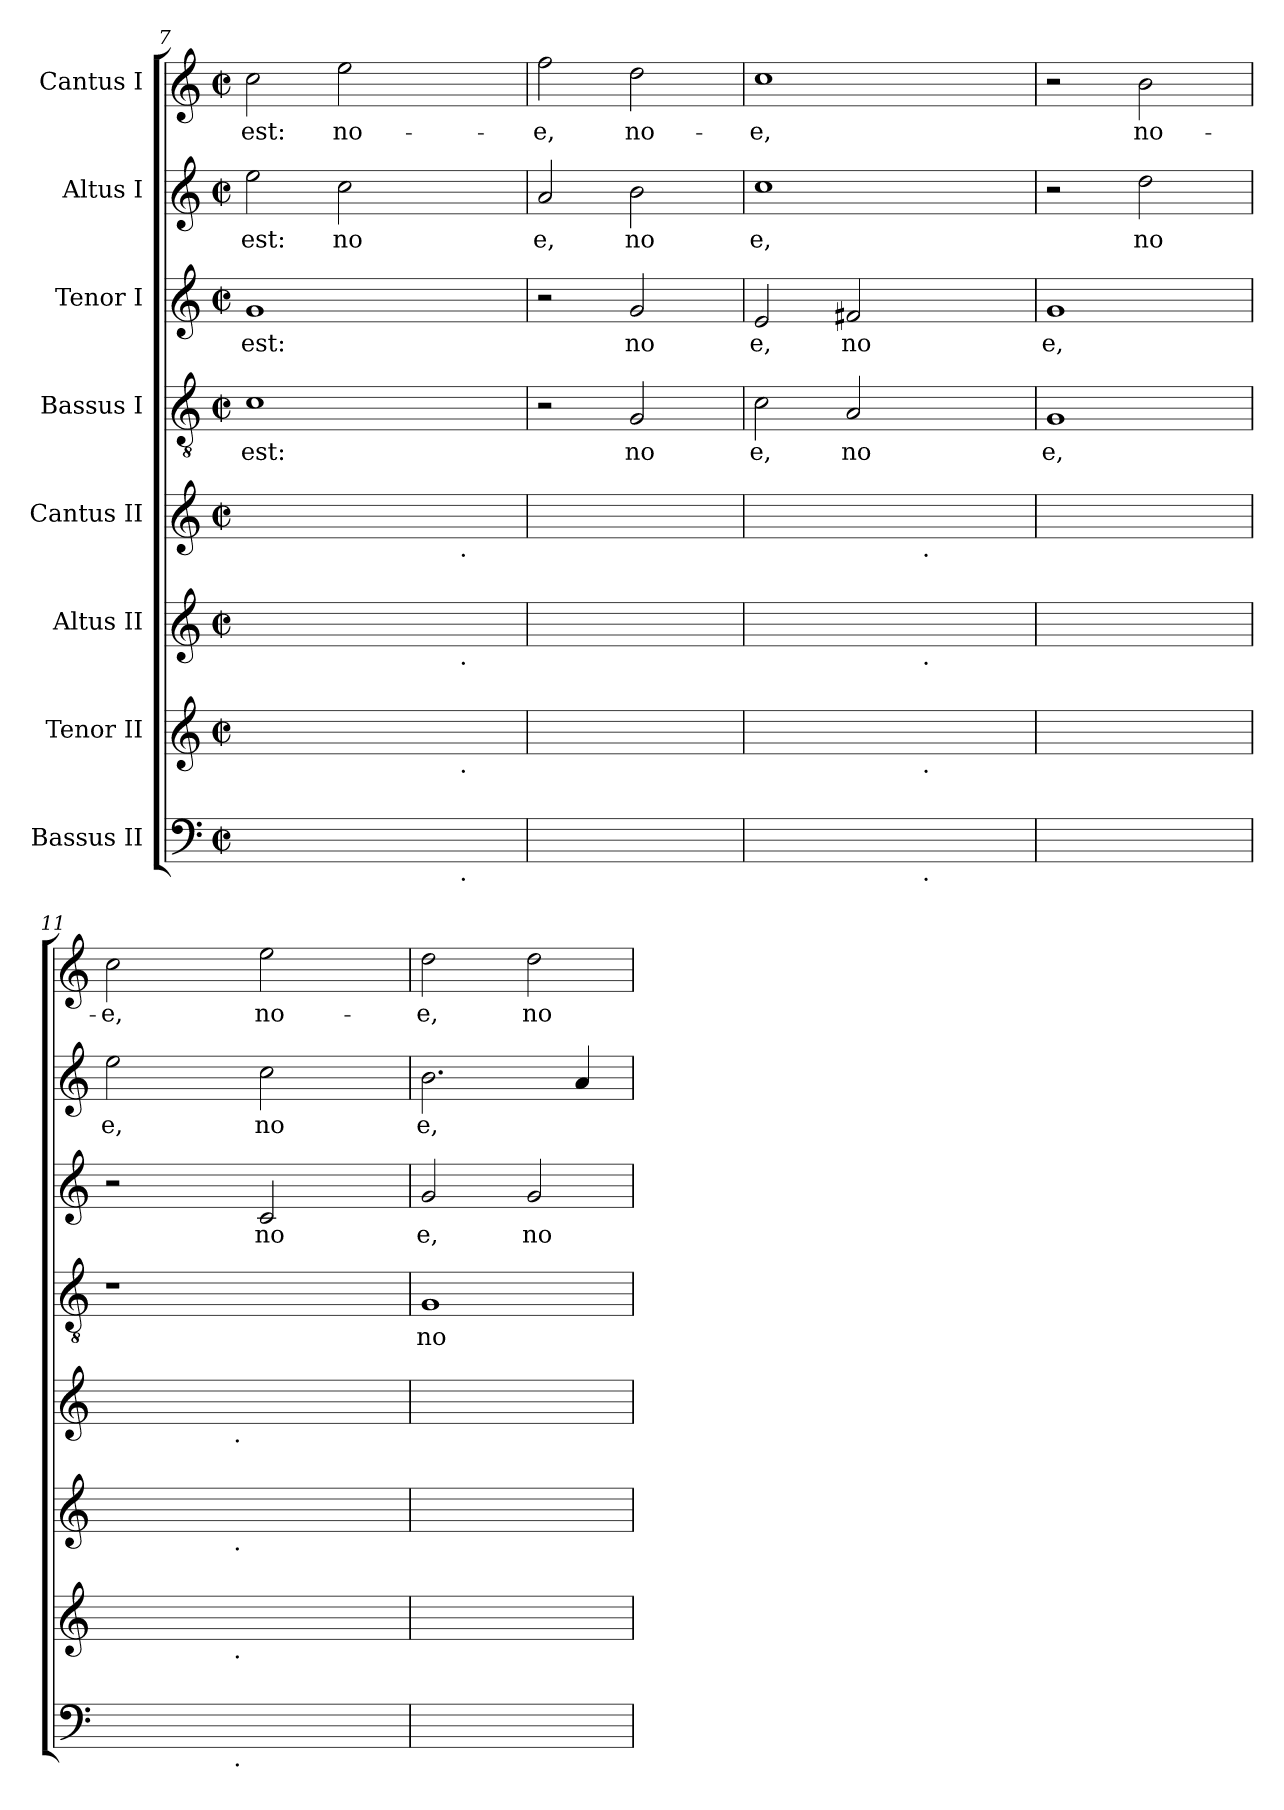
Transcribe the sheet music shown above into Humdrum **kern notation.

**kern	**kern	**kern	**kern	**kern	**text	**kern	**text	**kern	**text	**kern	**text
*part8	*part7	*part6	*part5	*part4	*part4	*part3	*part3	*part2	*part2	*part1	*part1
*staff8	*staff7	*staff6	*staff5	*staff4	*staff4	*staff3	*staff3	*staff2	*staff2	*staff1	*staff1
*I"Bassus II	*I"Tenor II	*I"Altus II	*I"Cantus II	*I"Bassus I	*	*I"Tenor I	*	*I"Altus I	*	*I"Cantus I	*
!!LO:LB:g=z
*clefF4	*clefG2	*clefG2	*clefG2	*clefGv2	*	*clefG2	*	*clefG2	*	*clefG2	*
*k[]	*k[]	*k[]	*k[]	*k[]	*	*k[]	*	*k[]	*	*k[]	*
*C:	*C:	*C:	*C:	*C:	*	*C:	*	*C:	*	*C:	*
*M2/2	*M2/2	*M2/2	*M2/2	*M2/2	*	*M2/2	*	*M2/2	*	*M2/2	*
*met(c|)	*met(c|)	*met(c|)	*met(c|)	*met(c|)	*	*met(c|)	*	*met(c|)	*	*met(c|)	*
=7	=7	=7	=7	=7	=7	=7	=7	=7	=7	=7	=7
!	!	!	!	!	!LO:LY:b	!	!LO:LY:b	!	!LO:LY:b	!	!LO:LY:b
4ryy	4ryy	4ryy	4ryy	1c	est:	1g	est:	2ee\	est:	2cc\	est:
4ryy	4ryy	4ryy	4ryy	.	.	.	.	.	.	.	.
!	!	!	!	!	!	!	!	!	!LO:LY:b	!	!LO:LY:b
4ryy	4ryy	4ryy	4ryy	.	.	.	.	2cc\	no	2ee\	no-
32ryy	32ryy	32ryy	32ryy	.	.	.	.	.	.	.	.
32ryy	32ryy	32ryy	32ryy	.	.	.	.	.	.	.	.
32ryy	32ryy	32ryy	32ryy	.	.	.	.	.	.	.	.
32ryy	32ryy	32ryy	32ryy	.	.	.	.	.	.	.	.
32ryy	32ryy	32ryy	32ryy	.	.	.	.	.	.	.	.
32ryy	32ryy	32ryy	32ryy	.	.	.	.	.	.	.	.
!	!	!	!LO:TX:b:t=.	!	!	!	!	!	!	!	!
!	!	!LO:TX:b:t=.	!	!	!	!	!	!	!	!	!
!	!LO:TX:b:t=.	!	!	!	!	!	!	!	!	!	!
!LO:TX:b:t=.	!	!	!	!	!	!	!	!	!	!	!
32ryy	32ryy	32ryy	32ryy	.	.	.	.	.	.	.	.
4ryy	4ryy	4ryy	4ryy	.	.	.	.	.	.	.	.
.	.	.	.	8..ryy	.	8..ryy	.	8..ryy	.	8..ryy	.
=8	=8	=8	=8	=8	=8	=8	=8	=8	=8	=8	=8
!	!	!	!	!	!	!	!	!	!LO:LY:b	!	!LO:LY:b
4ryy	4ryy	4ryy	4ryy	2r	.	2r	.	2a/	e,	2ff\	-e,
4ryy	4ryy	4ryy	4ryy	.	.	.	.	.	.	.	.
!	!	!	!	!	!LO:LY:b	!	!LO:LY:b	!	!LO:LY:b	!	!LO:LY:b
4ryy	4ryy	4ryy	4ryy	2G/	no	2g/	no	2b\	no	2dd\	no-
32ryy	32ryy	32ryy	32ryy	.	.	.	.	.	.	.	.
4ryy	4ryy	4ryy	4ryy	.	.	.	.	.	.	.	.
.	.	.	.	32ryy	.	32ryy	.	32ryy	.	32ryy	.
=9	=9	=9	=9	=9	=9	=9	=9	=9	=9	=9	=9
!	!	!	!	!	!LO:LY:b	!	!LO:LY:b	!	!LO:LY:b	!	!LO:LY:b
4ryy	4ryy	4ryy	4ryy	2c\	e,	2e/	e,	1cc	e,	1cc	-e,
4ryy	4ryy	4ryy	4ryy	.	.	.	.	.	.	.	.
!	!	!	!	!	!LO:LY:b	!	!LO:LY:b	!	!	!	!
32ryy	32ryy	32ryy	32ryy	2A/	no	2f#X/	no	.	.	.	.
32ryy	32ryy	32ryy	32ryy	.	.	.	.	.	.	.	.
32ryy	32ryy	32ryy	32ryy	.	.	.	.	.	.	.	.
32ryy	32ryy	32ryy	32ryy	.	.	.	.	.	.	.	.
32ryy	32ryy	32ryy	32ryy	.	.	.	.	.	.	.	.
32ryy	32ryy	32ryy	32ryy	.	.	.	.	.	.	.	.
!	!	!	!LO:TX:b:t=.	!	!	!	!	!	!	!	!
!	!	!LO:TX:b:t=.	!	!	!	!	!	!	!	!	!
!	!LO:TX:b:t=.	!	!	!	!	!	!	!	!	!	!
!LO:TX:b:t=.	!	!	!	!	!	!	!	!	!	!	!
32ryy	32ryy	32ryy	32ryy	.	.	.	.	.	.	.	.
4ryy	4ryy	4ryy	4ryy	.	.	.	.	.	.	.	.
4ryy	4ryy	4ryy	4ryy	.	.	.	.	.	.	.	.
.	.	.	.	8..ryy	.	8..ryy	.	8..ryy	.	8..ryy	.
=10	=10	=10	=10	=10	=10	=10	=10	=10	=10	=10	=10
!	!	!	!	!	!LO:LY:b	!	!LO:LY:b	!	!	!	!
4ryy	4ryy	4ryy	4ryy	1G	e,	1g	e,	2r	.	2r	.
4ryy	4ryy	4ryy	4ryy	.	.	.	.	.	.	.	.
!	!	!	!	!	!	!	!	!	!LO:LY:b	!	!LO:LY:b
32ryy	32ryy	32ryy	32ryy	.	.	.	.	2dd\	no	2b\	no-
4ryy	4ryy	4ryy	4ryy	.	.	.	.	.	.	.	.
4ryy	4ryy	4ryy	4ryy	.	.	.	.	.	.	.	.
.	.	.	.	32ryy	.	32ryy	.	32ryy	.	32ryy	.
=11	=11	=11	=11	=11	=11	=11	=11	=11	=11	=11	=11
!	!	!	!	!	!	!	!	!	!LO:LY:b	!	!LO:LY:b
4ryy	4ryy	4ryy	4ryy	1r	.	2r	.	2ee\	e,	2cc\	-e,
32ryy	32ryy	32ryy	32ryy	.	.	.	.	.	.	.	.
32ryy	32ryy	32ryy	32ryy	.	.	.	.	.	.	.	.
32ryy	32ryy	32ryy	32ryy	.	.	.	.	.	.	.	.
32ryy	32ryy	32ryy	32ryy	.	.	.	.	.	.	.	.
32ryy	32ryy	32ryy	32ryy	.	.	.	.	.	.	.	.
32ryy	32ryy	32ryy	32ryy	.	.	.	.	.	.	.	.
!	!	!	!LO:TX:b:t=.	!	!	!	!	!	!	!	!
!	!	!LO:TX:b:t=.	!	!	!	!	!	!	!	!	!
!	!LO:TX:b:t=.	!	!	!	!	!	!	!	!	!	!
!LO:TX:b:t=.	!	!	!	!	!	!	!	!	!	!	!
32ryy	32ryy	32ryy	32ryy	.	.	.	.	.	.	.	.
4ryy	4ryy	4ryy	4ryy	.	.	.	.	.	.	.	.
!	!	!	!	!	!	!	!LO:LY:b	!	!LO:LY:b	!	!LO:LY:b
.	.	.	.	.	.	2c/	no	2cc\	no	2ee\	no-
4ryy	4ryy	4ryy	4ryy	.	.	.	.	.	.	.	.
4ryy	4ryy	4ryy	4ryy	.	.	.	.	.	.	.	.
.	.	.	.	8..ryy	.	8..ryy	.	8..ryy	.	8..ryy	.
=12	=12	=12	=12	=12	=12	=12	=12	=12	=12	=12	=12
!	!	!	!	!	!LO:LY:b	!	!LO:LY:b	!	!LO:LY:b	!	!LO:LY:b
4ryy	4ryy	4ryy	4ryy	1G	no	2g/	e,	2.b\	e,	2dd\	-e,
32ryy	32ryy	32ryy	32ryy	.	.	.	.	.	.	.	.
2ryy	2ryy	2ryy	2ryy	.	.	.	.	.	.	.	.
!	!	!	!	!	!	!	!LO:LY:b	!	!	!	!LO:LY:b
.	.	.	.	.	.	2g/	no	.	.	2dd\	no-
.	.	.	.	.	.	.	.	4a/	.	.	.
8..ryy	8..ryy	8..ryy	8..ryy	.	.	.	.	.	.	.	.
=	=	=	=	=	=	=	=	=	=	=	=
*-	*-	*-	*-	*-	*-	*-	*-	*-	*-	*-	*-
